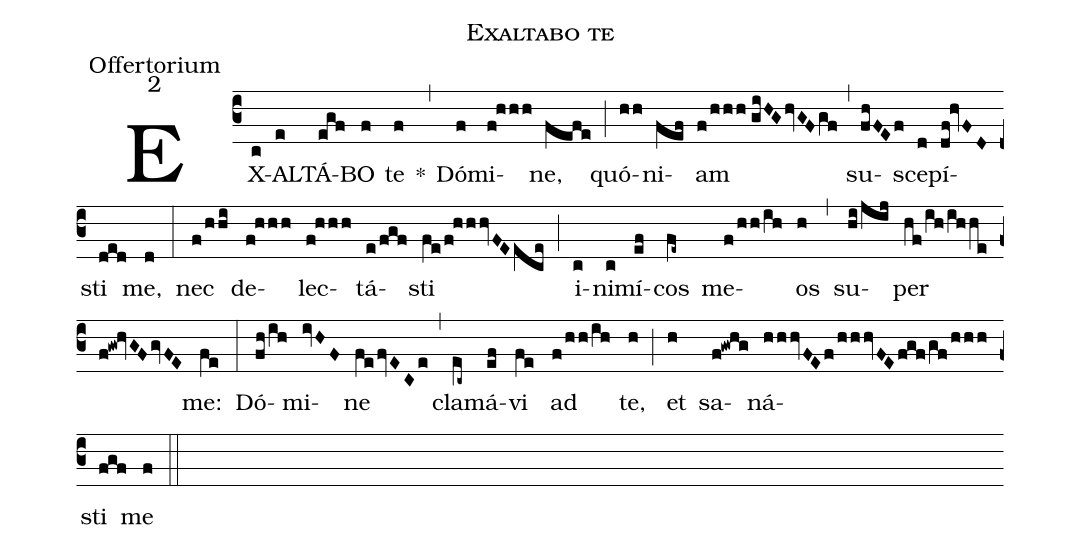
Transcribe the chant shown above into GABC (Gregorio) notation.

name:Exaltabo te;
office-part:Offertorium;
mode:2;
%%
(c3) EX(c)AL(e)TÁ(egf)BO(f) te(f) *(,) Dó(f)mi(f!hhh)ne,(fefe) (;) quó(hh)ni(fef)am(f/hhh//giHGhvGFgf) (,) su(fhFEf)sce(d)pí(df!hvFD)sti(ded) me,(d) (:) nec(f/hhi) de(f!hhh)lec(f!hhh)tá(e/fgf)sti(fe/f!hhhvFEece) (;) i(c)ni(c)mí(ef)cos(fe~) me(f/hh/ih)os(h) (,) su(hi/jij)per(hf/ih/ihhe/f!gw!hvGFgvFE) me:(fe) (:) Dó(fh/ih)mi(ivHF)ne(fefvECe) (,) cla(ec~)má(ef)vi(fe) ad(f/hh/ih) te,(h) (;) et(h) sa(f!gwhg)ná(hhhvFEf/hhhvFEfgf/gf/hhh)sti(fgf) me(f) (::)
